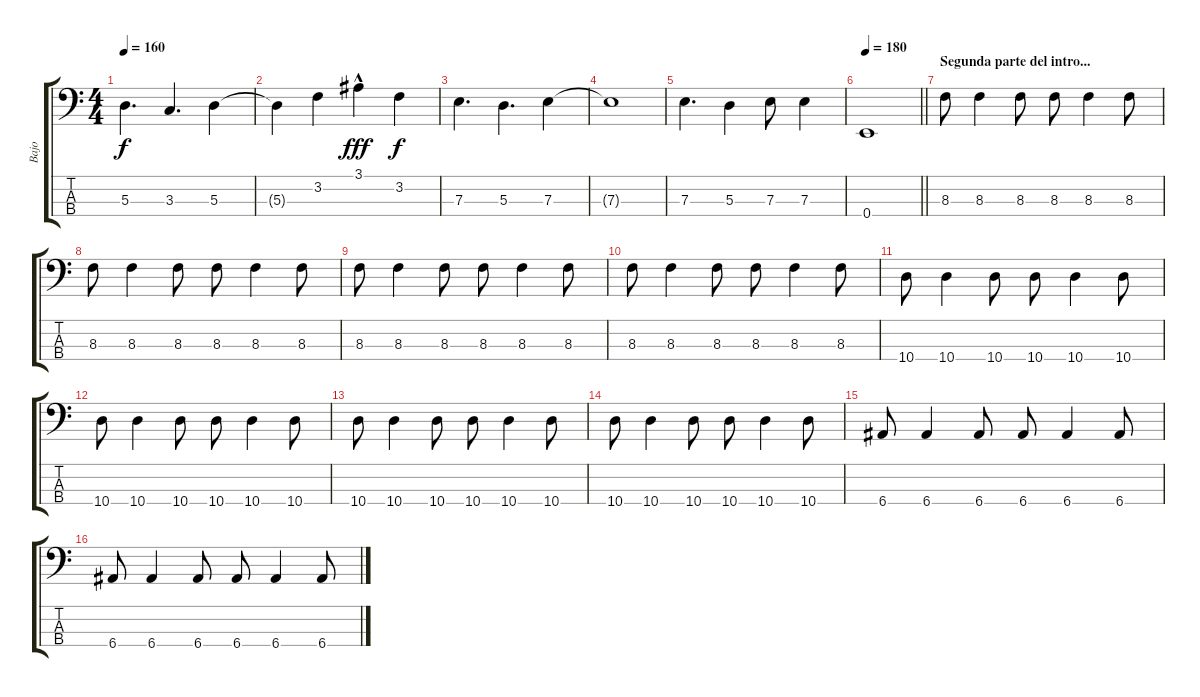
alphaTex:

\track ("Bajo" "Bajo") {instrument electricbasspick}
\staff {score tabs}
\tuning (G2 D2 A1 E1) {hide}
\ts (4 4)
\tempo 160
\clef f4
\ks c
5.3.4{d dy f} 3.3.4{d} 5.3.4 |
5.3{t}.4 3.2.4 3.1{hac}.4{dy fff} 3.2.4{dy f} |
7.3.4{d} 5.3.4{d} 7.3.4 |
7.3{t}.1 |
7.3.4{d} 5.3.4 7.3.8 7.3.4 |
\tempo 180
\barLineRight lightlight
0.4.1 |
\section ("" "Segunda parte del intro...")
8.3.8 8.3.4 8.3.8 8.3.8 8.3.4 8.3.8 |
8.3.8 8.3.4 8.3.8 8.3.8 8.3.4 8.3.8 |
8.3.8 8.3.4 8.3.8 8.3.8 8.3.4 8.3.8 |
8.3.8 8.3.4 8.3.8 8.3.8 8.3.4 8.3.8 |
10.4.8 10.4.4 10.4.8 10.4.8 10.4.4 10.4.8 |
10.4.8 10.4.4 10.4.8 10.4.8 10.4.4 10.4.8 |
10.4.8 10.4.4 10.4.8 10.4.8 10.4.4 10.4.8 |
10.4.8 10.4.4 10.4.8 10.4.8 10.4.4 10.4.8 |
6.4.8 6.4.4 6.4.8 6.4.8 6.4.4 6.4.8 |
6.4.8 6.4.4 6.4.8 6.4.8 6.4.4 6.4.8
